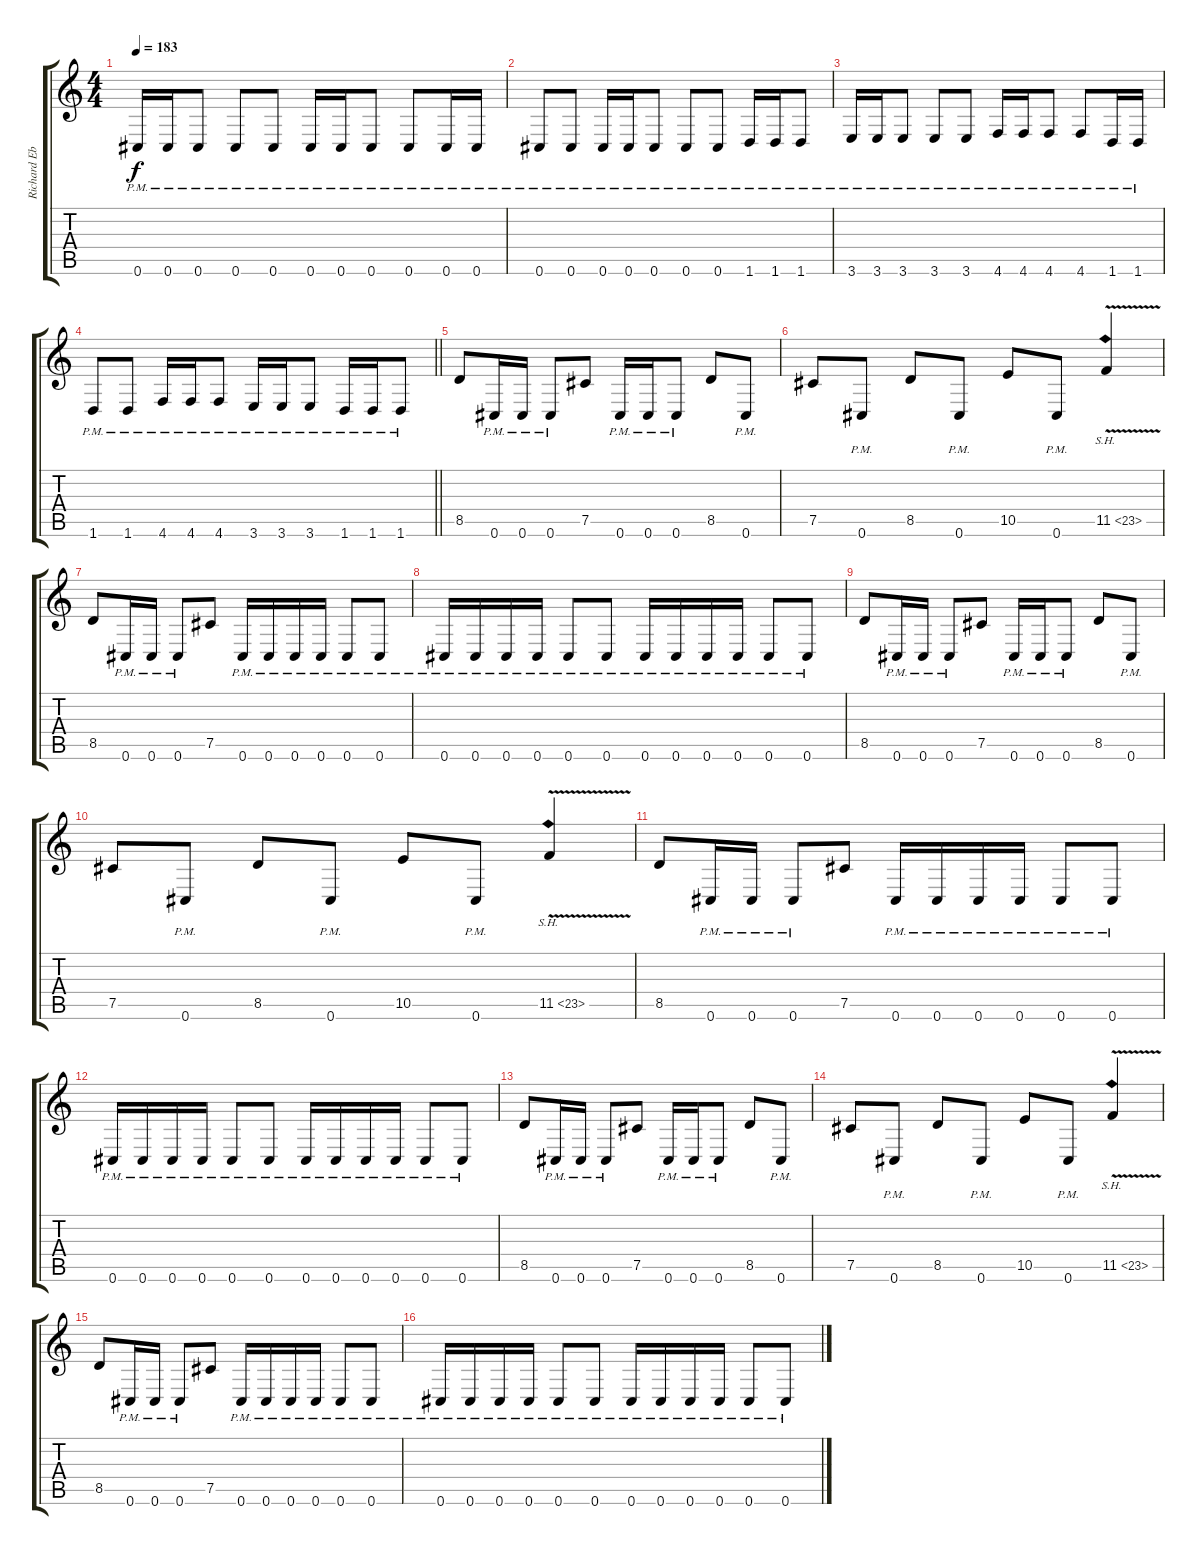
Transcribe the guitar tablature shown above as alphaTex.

\track ("Richard Ebisch (Rhythm)" "Richard Eb") {instrument distortionguitar}
\staff {score tabs}
\tuning (Db4 Ab3 E3 B2 Gb2 Db2) {hide}
\ts (4 4)
\tempo 183
\clef g2
\ks c
0.6{pm}.16{dy f} 0.6{pm}.16 0.6{pm}.8 0.6{pm}.8 0.6{pm}.8 0.6{pm}.16 0.6{pm}.16 0.6{pm}.8 0.6{pm}.8 0.6{pm}.16 0.6{pm}.16 |
0.6{pm}.8 0.6{pm}.8 0.6{pm}.16 0.6{pm}.16 0.6{pm}.8 0.6{pm}.8 0.6{pm}.8 1.6{pm}.16 1.6{pm}.16 1.6{pm}.8 |
3.6{pm}.16 3.6{pm}.16 3.6{pm}.8 3.6{pm}.8 3.6{pm}.8 4.6{pm}.16 4.6{pm}.16 4.6{pm}.8 4.6{pm}.8 1.6{pm}.16 1.6{pm}.16 |
\barLineRight lightlight
1.6{pm}.8 1.6{pm}.8 4.6{pm}.16 4.6{pm}.16 4.6{pm}.8 3.6{pm}.16 3.6{pm}.16 3.6{pm}.8 1.6{pm}.16 1.6{pm}.16 1.6{pm}.8 |
8.5.8 0.6{pm}.16 0.6{pm}.16 0.6{pm}.8 7.5.8 0.6{pm}.16 0.6{pm}.16 0.6{pm}.8 8.5.8 0.6{pm}.8 |
7.5.8 0.6{pm}.8 8.5.8 0.6{pm}.8 10.5.8 0.6{pm}.8 11.5{sh 12 v}.4 |
8.5.8 0.6{pm}.16 0.6{pm}.16 0.6{pm}.8 7.5.8 0.6{pm}.16 0.6{pm}.16 0.6{pm}.16 0.6{pm}.16 0.6{pm}.8 0.6{pm}.8 |
0.6{pm}.16 0.6{pm}.16 0.6{pm}.16 0.6{pm}.16 0.6{pm}.8 0.6{pm}.8 0.6{pm}.16 0.6{pm}.16 0.6{pm}.16 0.6{pm}.16 0.6{pm}.8 0.6{pm}.8 |
8.5.8 0.6{pm}.16 0.6{pm}.16 0.6{pm}.8 7.5.8 0.6{pm}.16 0.6{pm}.16 0.6{pm}.8 8.5.8 0.6{pm}.8 |
7.5.8 0.6{pm}.8 8.5.8 0.6{pm}.8 10.5.8 0.6{pm}.8 11.5{sh 12 v}.4 |
8.5.8 0.6{pm}.16 0.6{pm}.16 0.6{pm}.8 7.5.8 0.6{pm}.16 0.6{pm}.16 0.6{pm}.16 0.6{pm}.16 0.6{pm}.8 0.6{pm}.8 |
0.6{pm}.16 0.6{pm}.16 0.6{pm}.16 0.6{pm}.16 0.6{pm}.8 0.6{pm}.8 0.6{pm}.16 0.6{pm}.16 0.6{pm}.16 0.6{pm}.16 0.6{pm}.8 0.6{pm}.8 |
8.5.8 0.6{pm}.16 0.6{pm}.16 0.6{pm}.8 7.5.8 0.6{pm}.16 0.6{pm}.16 0.6{pm}.8 8.5.8 0.6{pm}.8 |
7.5.8 0.6{pm}.8 8.5.8 0.6{pm}.8 10.5.8 0.6{pm}.8 11.5{sh 12 v}.4 |
8.5.8 0.6{pm}.16 0.6{pm}.16 0.6{pm}.8 7.5.8 0.6{pm}.16 0.6{pm}.16 0.6{pm}.16 0.6{pm}.16 0.6{pm}.8 0.6{pm}.8 |
0.6{pm}.16 0.6{pm}.16 0.6{pm}.16 0.6{pm}.16 0.6{pm}.8 0.6{pm}.8 0.6{pm}.16 0.6{pm}.16 0.6{pm}.16 0.6{pm}.16 0.6{pm}.8 0.6{pm}.8
